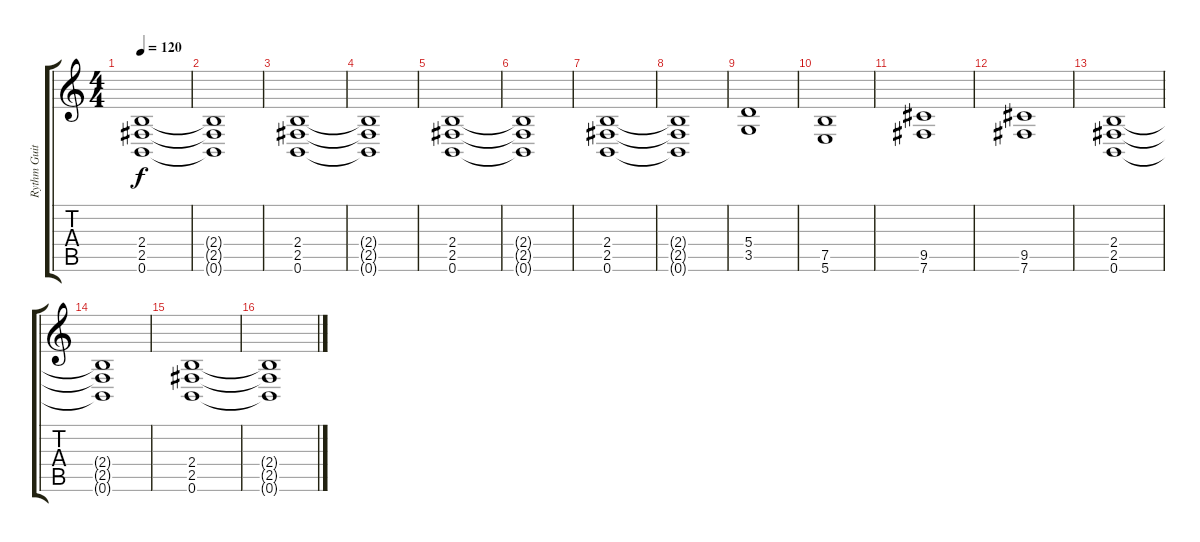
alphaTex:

\track ("Rythm Guitar" "Rythm Guit") {instrument distortionguitar}
\staff {score tabs}
\tuning (B3 Gb3 D3 A2 E2 B1) {hide}
\ts (4 4)
\tempo 120
\clef g2
\ks c
(2.4 2.5 0.6).1{dy f instrument distortionguitar} |
(2.4{t} 2.5{t} 0.6{t}).1 |
(2.4 2.5 0.6).1 |
(2.4{t} 2.5{t} 0.6{t}).1 |
(2.4 2.5 0.6).1 |
(2.4{t} 2.5{t} 0.6{t}).1 |
(2.4 2.5 0.6).1 |
(2.4{t} 2.5{t} 0.6{t}).1 |
(5.4 3.5).1 |
(7.5 5.6).1 |
(9.5 7.6).1 |
(9.5 7.6).1 |
(2.4 2.5 0.6).1 |
(2.4{t} 2.5{t} 0.6{t}).1 |
(2.4 2.5 0.6).1 |
(2.4{t} 2.5{t} 0.6{t}).1
